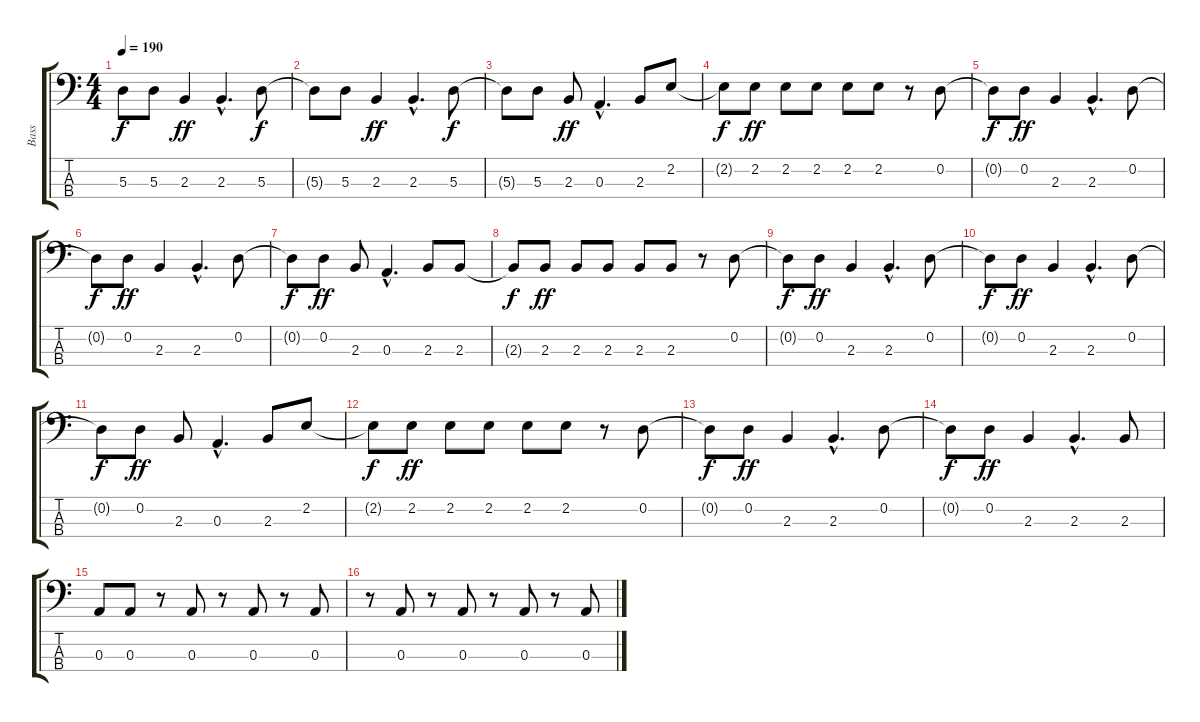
\track ("Bass" "Bass") {instrument electricbasspick}
\staff {score tabs}
\tuning (G2 D2 A1 E1) {hide}
\ts (4 4)
\tempo 190
\clef f4
\ks c
5.3{t}.8{dy f} 5.3.8 2.3.4{dy ff} 2.3{hac}.4{d} 5.3.8{dy f} |
5.3{t}.8 5.3.8 2.3.4{dy ff} 2.3{hac}.4{d} 5.3.8{dy f} |
5.3{t}.8 5.3.8 2.3.8{dy ff} 0.3{hac}.4{d} 2.3.8 2.2.8 |
2.2{t}.8{dy f} 2.2.8{dy ff} 2.2.8 2.2.8 2.2.8 2.2.8 r.8 0.2.8 |
0.2{t}.8{dy f} 0.2.8{dy ff} 2.3.4 2.3{hac}.4{d} 0.2.8 |
0.2{t}.8{dy f} 0.2.8{dy ff} 2.3.4 2.3{hac}.4{d} 0.2.8 |
0.2{t}.8{dy f} 0.2.8{dy ff} 2.3.8 0.3{hac}.4{d} 2.3.8 2.3.8 |
2.3{t}.8{dy f} 2.3.8{dy ff} 2.3.8 2.3.8 2.3.8 2.3.8 r.8 0.2.8 |
0.2{t}.8{dy f} 0.2.8{dy ff} 2.3.4 2.3{hac}.4{d} 0.2.8 |
0.2{t}.8{dy f} 0.2.8{dy ff} 2.3.4 2.3{hac}.4{d} 0.2.8 |
0.2{t}.8{dy f} 0.2.8{dy ff} 2.3.8 0.3{hac}.4{d} 2.3.8 2.2.8 |
2.2{t}.8{dy f} 2.2.8{dy ff} 2.2.8 2.2.8 2.2.8 2.2.8 r.8 0.2.8 |
0.2{t}.8{dy f} 0.2.8{dy ff} 2.3.4 2.3{hac}.4{d} 0.2.8 |
0.2{t}.8{dy f} 0.2.8{dy ff} 2.3.4 2.3{hac}.4{d} 2.3.8 |
0.3.8 0.3.8 r.8 0.3.8 r.8 0.3.8 r.8 0.3.8 |
r.8 0.3.8 r.8 0.3.8 r.8 0.3.8 r.8 0.3.8
